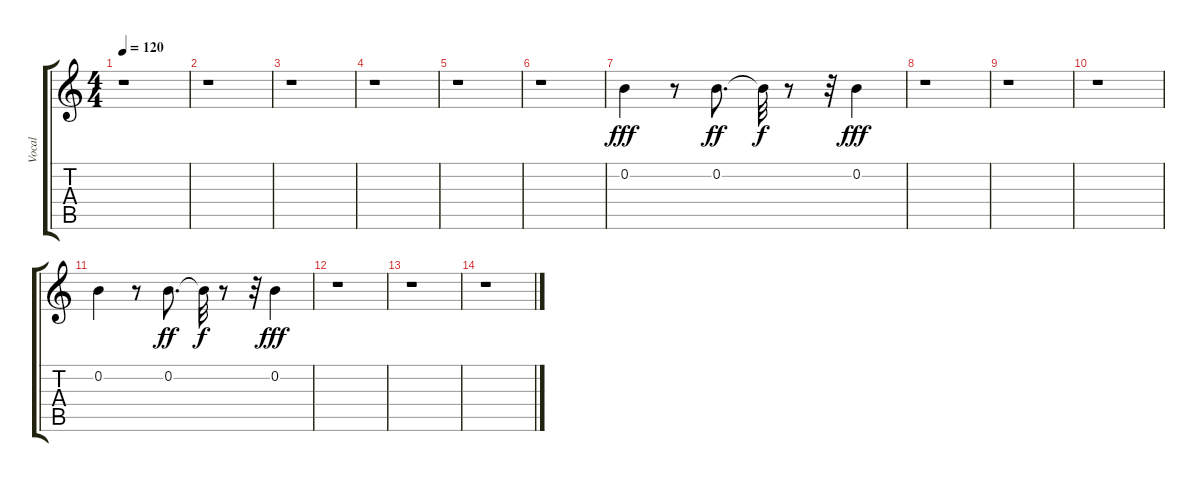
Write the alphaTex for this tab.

\track ("Vocal" "Vocal") {instrument electricguitarjazz}
\staff {score tabs}
\tuning (E4 B3 G3 D3 A2 E2) {hide}
\ts (4 4)
\tempo 120
\clef g2
\ks c
r.1{dy f} |
r.1 |
r.1 |
r.1 |
r.1 |
r.1 |
0.2.4{dy fff} r.8 0.2.8{d dy ff} 0.2{t}.32{dy f} r.8 r.32 0.2.4{dy fff} |
r.1 |
r.1 |
r.1 |
0.2.4 r.8 0.2.8{d dy ff} 0.2{t}.32{dy f} r.8 r.32 0.2.4{dy fff} |
r.1 |
r.1 |
r.1
